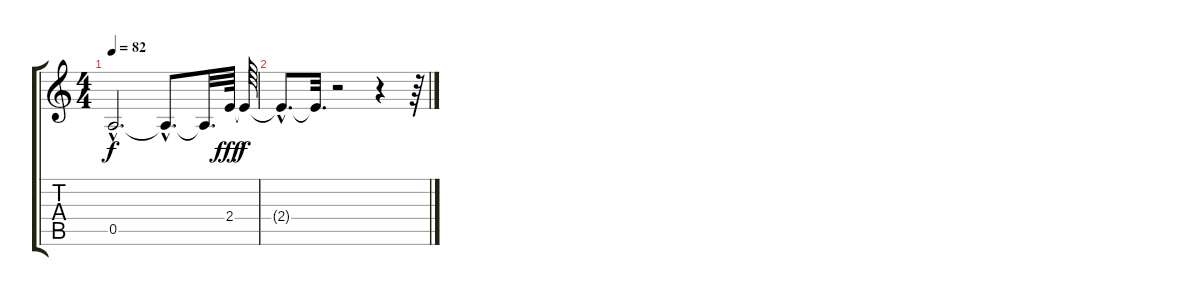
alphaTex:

\track "" {instrument distortionguitar}
\staff {score tabs}
\tuning (E4 B3 G3 D3 A2 E2) {hide}
\ts (4 4)
\tempo 82
\clef g2
\ks c
0.5{hac t}.2{d dy f} 0.5{hac t}.8{d} 0.5{t}.32{d} 2.4.64{dy fff} 2.4{t}.64{dy f} |
2.4{hac t}.8{d} 2.4{t}.32{d} r.2 r.4 r.64
